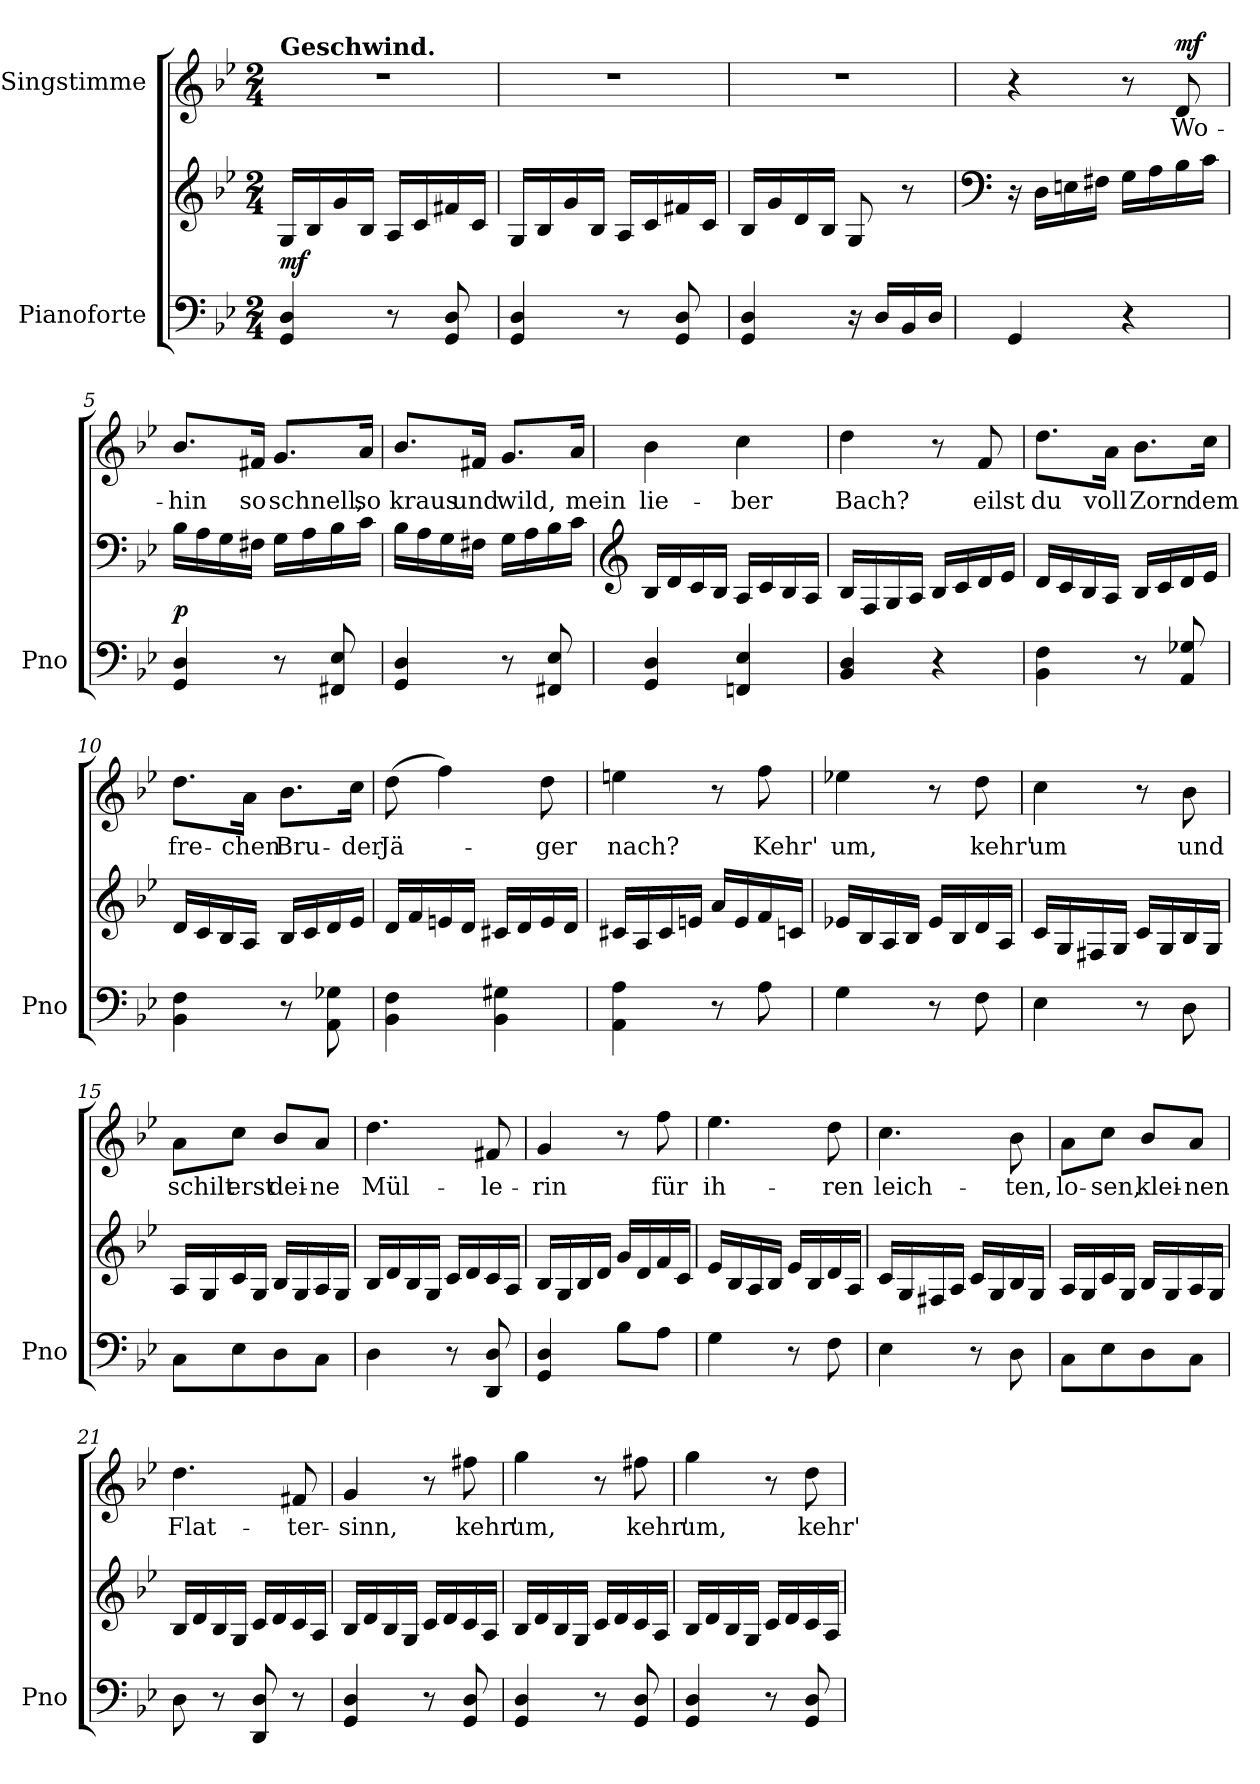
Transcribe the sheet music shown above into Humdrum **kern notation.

**kern	**kern	**dynam	**kern	**text	**dynam
*part2	*part2	*part2	*part1	*part1	*part1
*staff3	*staff2	*staff2/3	*staff1	*staff1	*staff1
*I"Pianoforte	*	*	*I"Singstimme	*	*
*I'Pno	*	*	*	*	*
*clefF4	*clefG2	*	*clefG2	*	*
*k[b-e-]	*k[b-e-]	*	*k[b-e-]	*	*
*M2/4	*M2/4	*	*M2/4	*	*
=1	=1	=1	=1	=1	=1
!	!	!	!LO:TX:a:B:t=Geschwind.	!	!
!	!	!LO:DY:a=2	!	!	!
4GG/ 4D/	16G/LL	mf	2r	.	.
.	16B-/	.	.	.	.
.	16g/	.	.	.	.
.	16B-/JJ	.	.	.	.
8r	16A/LL	.	.	.	.
.	16c/	.	.	.	.
8GG/ 8D/	16f#X/	.	.	.	.
.	16c/JJ	.	.	.	.
=2	=2	=2	=2	=2	=2
4GG/ 4D/	16G/LL	.	2r	.	.
.	16B-/	.	.	.	.
.	16g/	.	.	.	.
.	16B-/JJ	.	.	.	.
8r	16A/LL	.	.	.	.
.	16c/	.	.	.	.
8GG/ 8D/	16f#X/	.	.	.	.
.	16c/JJ	.	.	.	.
=3	=3	=3	=3	=3	=3
4GG/ 4D/	16B-/LL	.	2r	.	.
.	16g/	.	.	.	.
.	16d/	.	.	.	.
.	16B-/JJ	.	.	.	.
16r	8G/	.	.	.	.
16D/LL	.	.	.	.	.
16BB-/	8r	.	.	.	.
16D/JJ	.	.	.	.	.
=4	=4	=4	=4	=4	=4
*	*clefF4	*	*	*	*
4GG/	16r	.	4r	.	.
.	16D\LL	.	.	.	.
.	16En\	.	.	.	.
.	16F#X\JJ	.	.	.	.
4r	16G\LL	.	8r	.	.
.	16A\	.	.	.	.
!	!	!	!	!LO:LY:b	!LO:DY:b
.	16B-\	.	8d/	Wo-	mf
.	16c\JJ	.	.	.	.
!!LO:LB:g=z
=5	=5	=5	=5	=5	=5
!	!	!LO:DY:a=2	!	!LO:LY:b	!
4GG/ 4D/	16B-\LL	p	8.b-/L	-hin	.
.	16A\	.	.	.	.
.	16G\	.	.	.	.
!	!	!	!	!LO:LY:b	!
.	16F#X\JJ	.	16f#X/Jk	so	.
!	!	!	!	!LO:LY:b	!
8r	16G\LL	.	8.g/L	schnell,	.
.	16A\	.	.	.	.
8FF#X/ 8E-/	16B-\	.	.	.	.
!	!	!	!	!LO:LY:b	!
.	16c\JJ	.	16a/Jk	so	.
=6	=6	=6	=6	=6	=6
!	!	!	!	!LO:LY:b	!
4GG/ 4D/	16B-\LL	.	8.b-/L	kraus	.
.	16A\	.	.	.	.
.	16G\	.	.	.	.
!	!	!	!	!LO:LY:b	!
.	16F#X\JJ	.	16f#X/Jk	und	.
!	!	!	!	!LO:LY:b	!
8r	16G\LL	.	8.g/L	wild,	.
.	16A\	.	.	.	.
8FF#X/ 8E-/	16B-\	.	.	.	.
!	!	!	!	!LO:LY:b	!
.	16c\JJ	.	16a/Jk	mein	.
=7	=7	=7	=7	=7	=7
*	*clefG2	*	*	*	*
!	!	!	!	!LO:LY:b	!
4GG/ 4D/	16B-/LL	.	4b-\	lie-	.
.	16d/	.	.	.	.
.	16c/	.	.	.	.
.	16B-/JJ	.	.	.	.
!	!	!	!	!LO:LY:b	!
4FFn/ 4E-/	16A/LL	.	4cc\	-ber	.
.	16c/	.	.	.	.
.	16B-/	.	.	.	.
.	16A/JJ	.	.	.	.
=8	=8	=8	=8	=8	=8
!	!	!	!	!LO:LY:b	!
4BB-/ 4D/	16B-/LL	.	4dd\	Bach?	.
.	16F/	.	.	.	.
.	16G/	.	.	.	.
.	16A/JJ	.	.	.	.
4r	16B-/LL	.	8r	.	.
.	16c/	.	.	.	.
!	!	!	!	!LO:LY:b	!
.	16d/	.	8f/	eilst	.
.	16e-/JJ	.	.	.	.
=9	=9	=9	=9	=9	=9
!	!	!	!	!LO:LY:b	!
4BB-\ 4F\	16d/LL	.	8.dd\L	du	.
.	16c/	.	.	.	.
.	16B-/	.	.	.	.
!	!	!	!	!LO:LY:b	!
.	16A/JJ	.	16a\Jk	voll	.
!	!	!	!	!LO:LY:b	!
8r	16B-/LL	.	8.b-\L	Zorn	.
.	16c/	.	.	.	.
8AA/ 8G-X/	16d/	.	.	.	.
!	!	!	!	!LO:LY:b	!
.	16e-/JJ	.	16cc\Jk	dem	.
!!LO:LB:g=z
=10	=10	=10	=10	=10	=10
!	!	!	!	!LO:LY:b	!
4BB-\ 4F\	16d/LL	.	8.dd\L	fre-	.
.	16c/	.	.	.	.
.	16B-/	.	.	.	.
!	!	!	!	!LO:LY:b	!
.	16A/JJ	.	16a\Jk	-chen	.
!	!	!	!	!LO:LY:b	!
8r	16B-/LL	.	8.b-\L	Bru-	.
.	16c/	.	.	.	.
8AA\ 8G-X\	16d/	.	.	.	.
!	!	!	!	!LO:LY:b	!
.	16e-/JJ	.	16cc\Jk	-der	.
=11	=11	=11	=11	=11	=11
!	!	!	!	!LO:LY:b	!
4BB-\ 4F\	16d/LL	.	(>8dd\	Jä-	.
.	16f/	.	.	.	.
.	16en/	.	4ff\)	.	.
.	16d/JJ	.	.	.	.
4BB-\ 4G#X\	16c#X/LL	.	.	.	.
.	16d/	.	.	.	.
!	!	!	!	!LO:LY:b	!
.	16e/	.	8dd\	-ger	.
.	16d/JJ	.	.	.	.
=12	=12	=12	=12	=12	=12
!	!	!	!	!LO:LY:b	!
4AA\ 4A\	16c#X/LL	.	4een\	nach?	.
.	16A/	.	.	.	.
.	16c#/	.	.	.	.
.	16en/JJ	.	.	.	.
8r	16a/LL	.	8r	.	.
.	16e/	.	.	.	.
!	!	!	!	!LO:LY:b	!
8A\	16f/	.	8ff\	Kehr'	.
.	16cn/JJ	.	.	.	.
=13	=13	=13	=13	=13	=13
!	!	!	!	!LO:LY:b	!
4G\	16e-X/LL	.	4ee-X\	um,	.
.	16B-/	.	.	.	.
.	16A/	.	.	.	.
.	16B-/JJ	.	.	.	.
8r	16e-/LL	.	8r	.	.
.	16B-/	.	.	.	.
!	!	!	!	!LO:LY:b	!
8F\	16d/	.	8dd\	kehr'	.
.	16A/JJ	.	.	.	.
=14	=14	=14	=14	=14	=14
!	!	!	!	!LO:LY:b	!
4E-\	16c/LL	.	4cc\	um	.
.	16G/	.	.	.	.
.	16F#X/	.	.	.	.
.	16G/JJ	.	.	.	.
8r	16c/LL	.	8r	.	.
.	16G/	.	.	.	.
!	!	!	!	!LO:LY:b	!
8D\	16B-/	.	8b-\	und	.
.	16G/JJ	.	.	.	.
!!LO:LB:g=z
=15	=15	=15	=15	=15	=15
!	!	!	!	!LO:LY:b	!
8C\L	16A/LL	.	8a\L	schilt	.
.	16G/	.	.	.	.
!	!	!	!	!LO:LY:b	!
8E-\	16c/	.	8cc\J	erst	.
.	16G/JJ	.	.	.	.
!	!	!	!	!LO:LY:b	!
8D\	16B-/LL	.	8b-/L	dei-	.
.	16G/	.	.	.	.
!	!	!	!	!LO:LY:b	!
8C\J	16A/	.	8a/J	-ne	.
.	16G/JJ	.	.	.	.
=16	=16	=16	=16	=16	=16
!	!	!	!	!LO:LY:b	!
4D\	16B-/LL	.	4.dd\	Mül-	.
.	16d/	.	.	.	.
.	16B-/	.	.	.	.
.	16G/JJ	.	.	.	.
8r	16c/LL	.	.	.	.
.	16d/	.	.	.	.
!	!	!	!	!LO:LY:b	!
8DD/ 8D/	16c/	.	8f#X/	-le-	.
.	16A/JJ	.	.	.	.
=17	=17	=17	=17	=17	=17
!	!	!	!	!LO:LY:b	!
4GG/ 4D/	16B-/LL	.	4g/	-rin	.
.	16G/	.	.	.	.
.	16B-/	.	.	.	.
.	16d/JJ	.	.	.	.
8B-\L	16g/LL	.	8r	.	.
.	16d/	.	.	.	.
!	!	!	!	!LO:LY:b	!
8A\J	16f/	.	8ff\	für	.
.	16c/JJ	.	.	.	.
=18	=18	=18	=18	=18	=18
!	!	!	!	!LO:LY:b	!
4G\	16e-/LL	.	4.ee-\	ih-	.
.	16B-/	.	.	.	.
.	16A/	.	.	.	.
.	16B-/JJ	.	.	.	.
8r	16e-/LL	.	.	.	.
.	16B-/	.	.	.	.
!	!	!	!	!LO:LY:b	!
8F\	16d/	.	8dd\	-ren	.
.	16A/JJ	.	.	.	.
=19	=19	=19	=19	=19	=19
!	!	!	!	!LO:LY:b	!
4E-\	16c/LL	.	4.cc\	leich-	.
.	16G/	.	.	.	.
.	16F#X/	.	.	.	.
.	16A/JJ	.	.	.	.
8r	16c/LL	.	.	.	.
.	16G/	.	.	.	.
!	!	!	!	!LO:LY:b	!
8D\	16B-/	.	8b-\	-ten,	.
.	16G/JJ	.	.	.	.
!!LO:PB:g=z
=20	=20	=20	=20	=20	=20
!	!	!	!	!LO:LY:b	!
8C\L	16A/LL	.	8a\L	lo-	.
.	16G/	.	.	.	.
!	!	!	!	!LO:LY:b	!
8E-\	16c/	.	8cc\J	-sen,	.
.	16G/JJ	.	.	.	.
!	!	!	!	!LO:LY:b	!
8D\	16B-/LL	.	8b-/L	klei-	.
.	16G/	.	.	.	.
!	!	!	!	!LO:LY:b	!
8C\J	16A/	.	8a/J	-nen	.
.	16G/JJ	.	.	.	.
=21	=21	=21	=21	=21	=21
!	!	!	!	!LO:LY:b	!
8D\	16B-/LL	.	4.dd\	Flat-	.
.	16d/	.	.	.	.
8r	16B-/	.	.	.	.
.	16G/JJ	.	.	.	.
8DD/ 8D/	16c/LL	.	.	.	.
.	16d/	.	.	.	.
!	!	!	!	!LO:LY:b	!
8r	16c/	.	8f#X/	-ter-	.
.	16A/JJ	.	.	.	.
=22	=22	=22	=22	=22	=22
!	!	!	!	!LO:LY:b	!
4GG/ 4D/	16B-/LL	.	4g/	-sinn,	.
.	16d/	.	.	.	.
.	16B-/	.	.	.	.
.	16G/JJ	.	.	.	.
8r	16c/LL	.	8r	.	.
.	16d/	.	.	.	.
!	!	!	!	!LO:LY:b	!
8GG/ 8D/	16c/	.	8ff#X\	kehr'	.
.	16A/JJ	.	.	.	.
=23	=23	=23	=23	=23	=23
!	!	!	!	!LO:LY:b	!
4GG/ 4D/	16B-/LL	.	4gg\	um,	.
.	16d/	.	.	.	.
.	16B-/	.	.	.	.
.	16G/JJ	.	.	.	.
8r	16c/LL	.	8r	.	.
.	16d/	.	.	.	.
!	!	!	!	!LO:LY:b	!
8GG/ 8D/	16c/	.	8ff#X\	kehr'	.
.	16A/JJ	.	.	.	.
=24	=24	=24	=24	=24	=24
!	!	!	!	!LO:LY:b	!
4GG/ 4D/	16B-/LL	.	4gg\	um,	.
.	16d/	.	.	.	.
.	16B-/	.	.	.	.
.	16G/JJ	.	.	.	.
8r	16c/LL	.	8r	.	.
.	16d/	.	.	.	.
!	!	!	!	!LO:LY:b	!
8GG/ 8D/	16c/	.	8dd\	kehr'	.
.	16A/JJ	.	.	.	.
=	=	=	=	=	=
*-	*-	*-	*-	*-	*-
